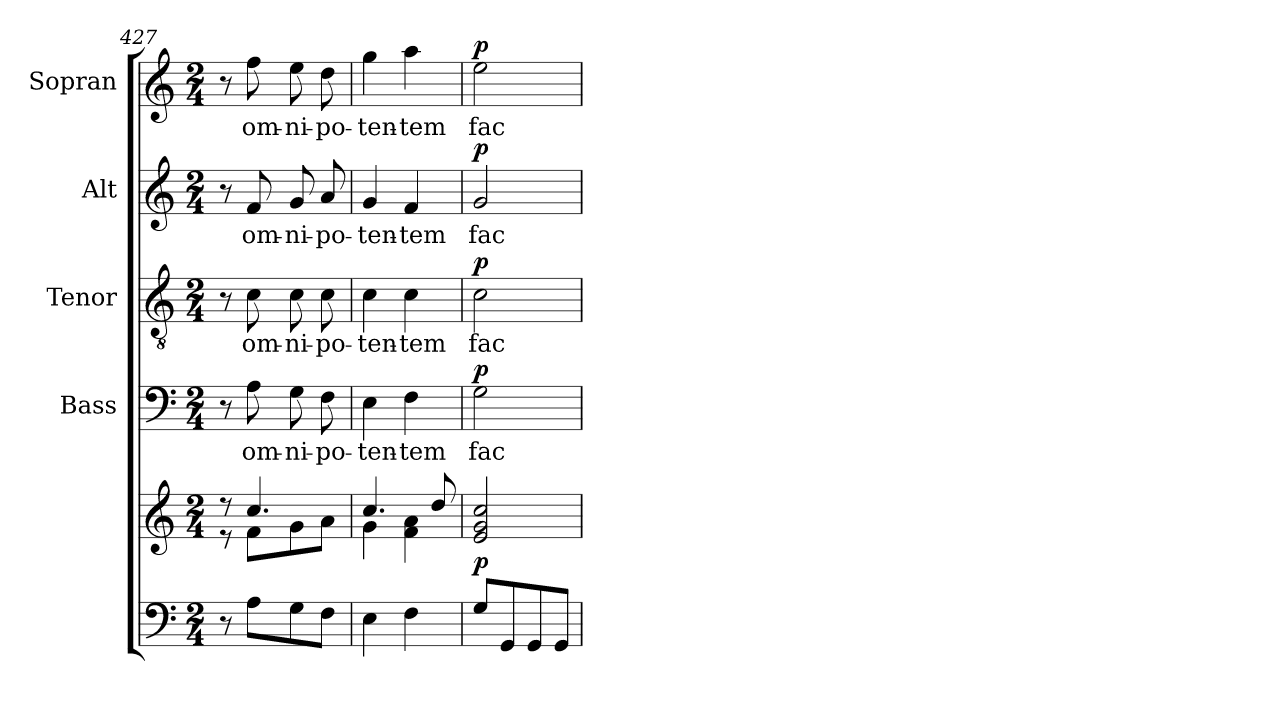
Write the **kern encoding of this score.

**kern	**kern	**dynam	**kern	**text	**dynam	**kern	**text	**dynam	**kern	**text	**dynam	**kern	**text	**dynam
*part5	*part5	*part5	*part4	*part4	*part4	*part3	*part3	*part3	*part2	*part2	*part2	*part1	*part1	*part1
*staff6	*staff5	*staff5/6	*staff4	*staff4	*staff4	*staff3	*staff3	*staff3	*staff2	*staff2	*staff2	*staff1	*staff1	*staff1
*	*	*	*I"Bass	*	*	*I"Tenor	*	*	*I"Alt	*	*	*I"Sopran	*	*
*	*	*	*I'B.	*	*	*I'T.	*	*	*I'A.	*	*	*I'S.	*	*
*clefF4	*clefG2	*	*clefF4	*	*	*clefGv2	*	*	*clefG2	*	*	*clefG2	*	*
*k[]	*k[]	*	*k[]	*	*	*k[]	*	*	*k[]	*	*	*k[]	*	*
*C:	*C:	*	*C:	*	*	*C:	*	*	*C:	*	*	*C:	*	*
*M2/4	*M2/4	*	*M2/4	*	*	*M2/4	*	*	*M2/4	*	*	*M2/4	*	*
=427	=427	=427	=427	=427	=427	=427	=427	=427	=427	=427	=427	=427	=427	=427
*	*^	*	*	*	*	*	*	*	*	*	*	*	*	*
8r	8r	8r	.	8r	.	.	8r	.	.	8r	.	.	8r	.	.
!	!	!	!	!	!LO:LY:b	!	!	!LO:LY:b	!	!	!LO:LY:b	!	!	!LO:LY:b	!
8A\L	4.cc/	8f\L	.	8A\	om-	.	8c\	om-	.	8f/	om-	.	8ff\	om-	.
!	!	!	!	!	!LO:LY:b	!	!	!LO:LY:b	!	!	!LO:LY:b	!	!	!LO:LY:b	!
8G\	.	8g\	.	8G\	-ni-	.	8c\	-ni-	.	8g/	-ni-	.	8ee\	-ni-	.
!	!	!	!	!	!LO:LY:b	!	!	!LO:LY:b	!	!	!LO:LY:b	!	!	!LO:LY:b	!
8F\J	.	8a\J	.	8F\	-po-	.	8c\	-po-	.	8a/	-po-	.	8dd\	-po-	.
=428	=428	=428	=428	=428	=428	=428	=428	=428	=428	=428	=428	=428	=428	=428	=428
!	!	!	!	!	!LO:LY:b	!	!	!LO:LY:b	!	!	!LO:LY:b	!	!	!LO:LY:b	!
4E\	4.cc/	4g\	.	4E\	-ten-	.	4c\	-ten-	.	4g/	-ten-	.	4gg\	-ten-	.
!	!	!	!	!	!LO:LY:b	!	!	!LO:LY:b	!	!	!LO:LY:b	!	!	!LO:LY:b	!
4F\	.	4f\ 4a\	.	4F\	-tem	.	4c\	-tem	.	4f/	-tem	.	4aa\	-tem	.
.	8dd/	.	.	.	.	.	.	.	.	.	.	.	.	.	.
*	*v	*v	*	*	*	*	*	*	*	*	*	*	*	*	*
=429	=429	=429	=429	=429	=429	=429	=429	=429	=429	=429	=429	=429	=429	=429
!	!	!LO:DY:a=2	!	!LO:LY:b	!LO:DY:a	!	!LO:LY:b	!LO:DY:a	!	!LO:LY:b	!LO:DY:a	!	!LO:LY:b	!LO:DY:a
8G/L	2e/ 2g/ 2cc/	p	2G\	fac-	p	2c\	fac-	p	2g/	fac-	p	2ee\	fac-	p
8GG/	.	.	.	.	.	.	.	.	.	.	.	.	.	.
8GG/	.	.	.	.	.	.	.	.	.	.	.	.	.	.
8GG/J	.	.	.	.	.	.	.	.	.	.	.	.	.	.
=	=	=	=	=	=	=	=	=	=	=	=	=	=	=
*-	*-	*-	*-	*-	*-	*-	*-	*-	*-	*-	*-	*-	*-	*-
